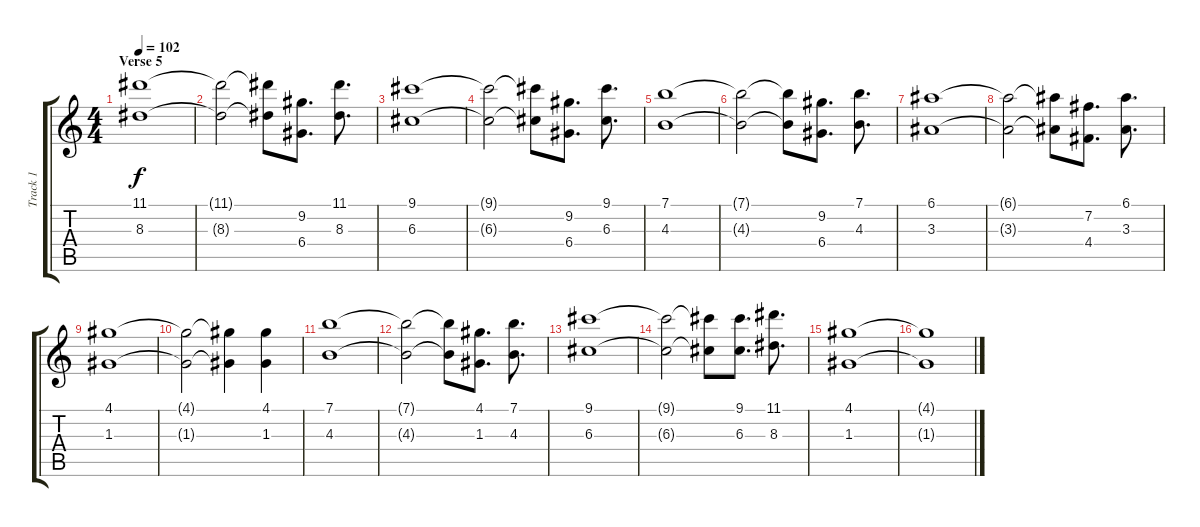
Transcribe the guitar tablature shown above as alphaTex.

\track ("Track 1" "Track 1") {instrument overdrivenguitar}
\staff {score tabs}
\tuning (E4 B3 G3 D3 A2 E2) {hide}
\ts (4 4)
\section ("" "Verse 5")
\tempo 102
\clef g2
\ks c
(11.1 8.3).1{dy f} |
(11.1{t} 8.3{t}).2 (11.1{t} 8.3{t}).8 (9.2 6.4).8{d} (11.1 8.3).8{d} |
(9.1 6.3).1 |
(9.1{t} 6.3{t}).2 (9.1{t} 6.3{t}).8 (9.2 6.4).8{d} (9.1 6.3).8{d} |
(7.1 4.3).1 |
(7.1{t} 4.3{t}).2 (7.1{t} 4.3{t}).8 (9.2 6.4).8{d} (7.1 4.3).8{d} |
(6.1 3.3).1 |
(6.1{t} 3.3{t}).2 (6.1{t} 3.3{t}).8 (7.2 4.4).8{d} (6.1 3.3).8{d} |
(4.1 1.3).1 |
(4.1{t} 1.3{t}).2 (4.1{t} 1.3{t}).4 (4.1 1.3).4 |
(7.1 4.3).1 |
(7.1{t} 4.3{t}).2 (7.1{t} 4.3{t}).8 (4.1 1.3).8{d} (7.1 4.3).8{d} |
(9.1 6.3).1 |
(9.1{t} 6.3{t}).2 (9.1{t} 6.3{t}).8 (9.1 6.3).8{d} (11.1 8.3).8{d} |
(4.1 1.3).1 |
(4.1{t} 1.3{t}).1
